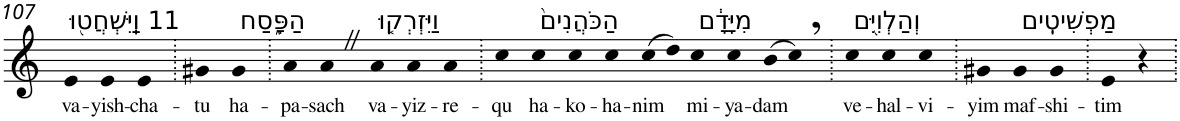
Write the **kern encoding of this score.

**kern	**text
*part1	*part1
*staff1	*staff1
*I"Piano	*
*I'Pno	*
!!LO:PB:g=z
*clefG2	*
*k[]	*
=107	=107
!LO:TX:a:t=11 וַֽיִּשְׁחֲט֖וּ	!
!	!LO:LY:b
4e	va-
!	!LO:LY:b
4e	-yish-
!	!LO:LY:b
4e	-cha-
=108.	=108.
!	!LO:LY:b
4g#X	-tu
!LO:TX:a:t=הַפָּ֑סַח	!
!	!LO:LY:b
4g#	ha-
=109.	=109.
!	!LO:LY:b
4a	-pa-
!	!LO:LY:b
4aZ	-sach
!LO:TX:a:t=וַיִּזְרְק֤וּ	!
!	!LO:LY:b
4a	va-
!	!LO:LY:b
4a	-yiz-
!	!LO:LY:b
4a	-re-
=110.	=110.
!	!LO:LY:b
4cc	-qu
!LO:TX:a:t=הַכֹּהֲנִים֙	!
!	!LO:LY:b
4cc	ha-
!	!LO:LY:b
4cc	-ko-
!	!LO:LY:b
4cc	-ha-
!	!LO:LY:b
(>8cc	-nim
8dd)	.
!LO:TX:a:t=מִיָּדָ֔ם	!
!	!LO:LY:b
4cc	mi-
!	!LO:LY:b
4cc	-ya-
!	!LO:LY:b
(>8b	-dam
8cc,)	.
=111.	=111.
!LO:TX:a:t=וְהַלְוִיִּ֖ם	!
!	!LO:LY:b
4cc	ve-
!	!LO:LY:b
4cc	-hal-
!	!LO:LY:b
4cc	-vi-
=112.	=112.
!	!LO:LY:b
4g#X	-yim
!LO:TX:a:t=מַפְשִׁיטִֽים	!
!	!LO:LY:b
4g#	maf-
!	!LO:LY:b
4g#	-shi-
=113.	=113.
!	!LO:LY:b
4e	-tim
4r	.
=.	=.
*-	*-
